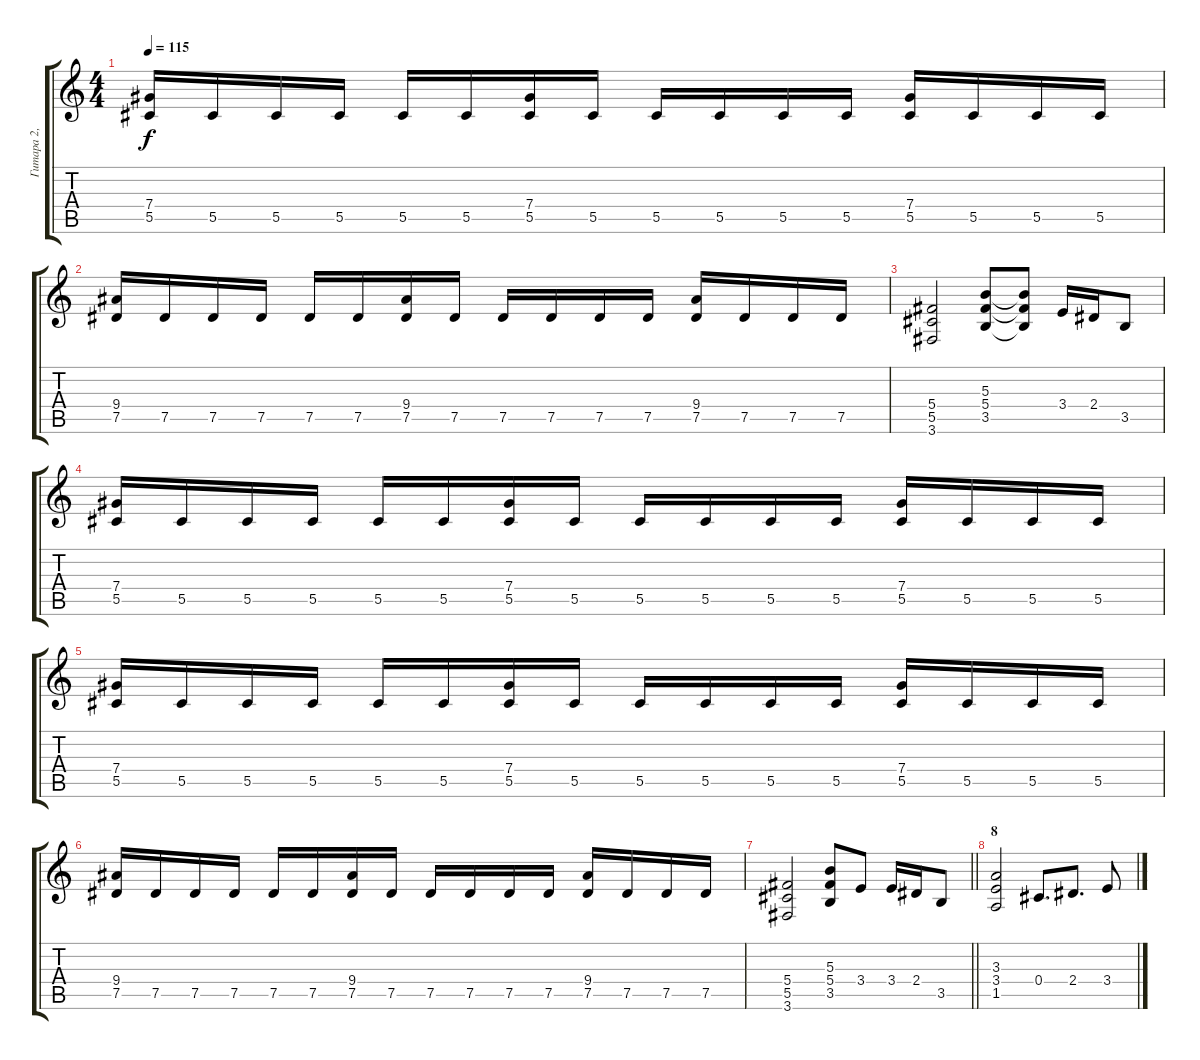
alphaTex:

\track ("Гитара 2, пусть это будет Попов)" "Гитара 2, ") {instrument overdrivenguitar}
\staff {score tabs}
\tuning (Eb4 Bb3 Gb3 Db3 Ab2 Eb2) {hide}
\ts (4 4)
\tempo 115
\clef g2
\ks c
(7.4 5.5).16{dy f} 5.5.16 5.5.16 5.5.16 5.5.16 5.5.16 (7.4 5.5).16 5.5.16 5.5.16 5.5.16 5.5.16 5.5.16 (7.4 5.5).16 5.5.16 5.5.16 5.5.16 |
(9.4 7.5).16 7.5.16 7.5.16 7.5.16 7.5.16 7.5.16 (9.4 7.5).16 7.5.16 7.5.16 7.5.16 7.5.16 7.5.16 (9.4 7.5).16 7.5.16 7.5.16 7.5.16 |
(5.4 5.5 3.6).2 (5.3 5.4 3.5).8 (5.3{t} 5.4{t} 3.5{t}).8 3.4.16 2.4.16 3.5.8 |
(7.4 5.5).16 5.5.16 5.5.16 5.5.16 5.5.16 5.5.16 (7.4 5.5).16 5.5.16 5.5.16 5.5.16 5.5.16 5.5.16 (7.4 5.5).16 5.5.16 5.5.16 5.5.16 |
(7.4 5.5).16 5.5.16 5.5.16 5.5.16 5.5.16 5.5.16 (7.4 5.5).16 5.5.16 5.5.16 5.5.16 5.5.16 5.5.16 (7.4 5.5).16 5.5.16 5.5.16 5.5.16 |
(9.4 7.5).16 7.5.16 7.5.16 7.5.16 7.5.16 7.5.16 (9.4 7.5).16 7.5.16 7.5.16 7.5.16 7.5.16 7.5.16 (9.4 7.5).16 7.5.16 7.5.16 7.5.16 |
\barLineRight lightlight
(5.4 5.5 3.6).2 (5.3 5.4 3.5).8 3.4.8 3.4.16 2.4.16 3.5.8 |
\section ("" "8")
(3.3 3.4 1.5).2 0.4.8{d} 2.4.8{d} 3.4.8
